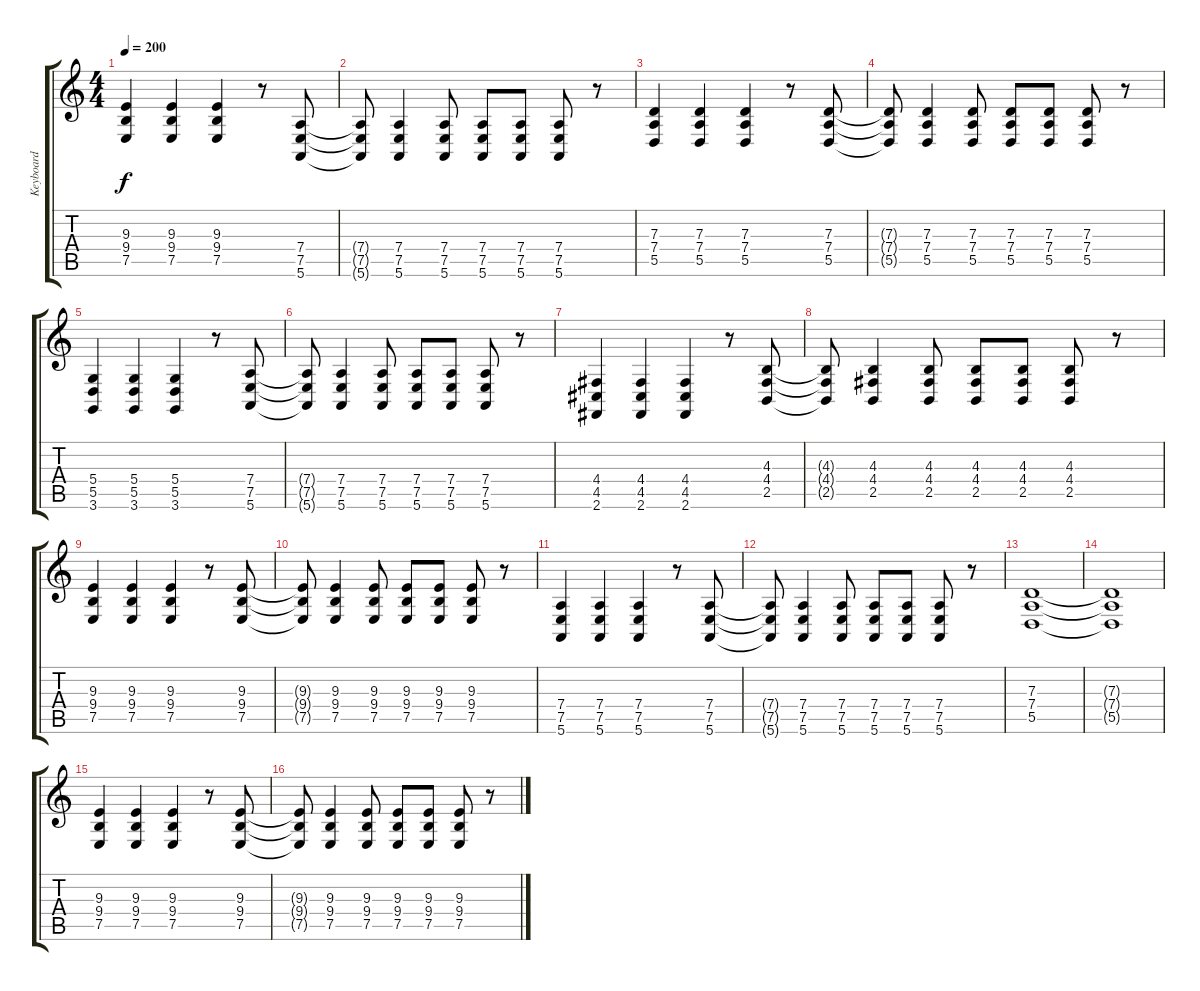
\track ("Keyboard" "Keyboard") {instrument acousticgrandpiano}
\staff {score tabs}
\tuning (E4 B3 G3 D3 A2 E2) {hide}
\ts (4 4)
\tempo 200
\clef g2
\ks c
(9.3 9.4 7.5).4{dy f} (9.3 9.4 7.5).4 (9.3 9.4 7.5).4 r.8 (7.4 7.5 5.6).8 |
(7.4{t} 7.5{t} 5.6{t}).8 (7.4 7.5 5.6).4 (7.4 7.5 5.6).8 (7.4 7.5 5.6).8 (7.4 7.5 5.6).8 (7.4 7.5 5.6).8 r.8 |
(7.3 7.4 5.5).4 (7.3 7.4 5.5).4 (7.3 7.4 5.5).4 r.8 (7.3 7.4 5.5).8 |
(7.3{t} 7.4{t} 5.5{t}).8 (7.3 7.4 5.5).4 (7.3 7.4 5.5).8 (7.3 7.4 5.5).8 (7.3 7.4 5.5).8 (7.3 7.4 5.5).8 r.8 |
(5.4 5.5 3.6).4 (5.4 5.5 3.6).4 (5.4 5.5 3.6).4 r.8 (7.4 7.5 5.6).8 |
(7.4{t} 7.5{t} 5.6{t}).8 (7.4 7.5 5.6).4 (7.4 7.5 5.6).8 (7.4 7.5 5.6).8 (7.4 7.5 5.6).8 (7.4 7.5 5.6).8 r.8 |
(4.4 4.5 2.6).4 (4.4 4.5 2.6).4 (4.4 4.5 2.6).4 r.8 (4.3 4.4 2.5).8 |
(4.3{t} 4.4{t} 2.5{t}).8 (4.3 4.4 2.5).4 (4.3 4.4 2.5).8 (4.3 4.4 2.5).8 (4.3 4.4 2.5).8 (4.3 4.4 2.5).8 r.8 |
(9.3 9.4 7.5).4 (9.3 9.4 7.5).4 (9.3 9.4 7.5).4 r.8 (9.3 9.4 7.5).8 |
(9.3{t} 9.4{t} 7.5{t}).8 (9.3 9.4 7.5).4 (9.3 9.4 7.5).8 (9.3 9.4 7.5).8 (9.3 9.4 7.5).8 (9.3 9.4 7.5).8 r.8 |
(7.4 7.5 5.6).4 (7.4 7.5 5.6).4 (7.4 7.5 5.6).4 r.8 (7.4 7.5 5.6).8 |
(7.4{t} 7.5{t} 5.6{t}).8 (7.4 7.5 5.6).4 (7.4 7.5 5.6).8 (7.4 7.5 5.6).8 (7.4 7.5 5.6).8 (7.4 7.5 5.6).8 r.8 |
(7.3 7.4 5.5).1 |
(7.3{t} 7.4{t} 5.5{t}).1 |
(9.3 9.4 7.5).4 (9.3 9.4 7.5).4 (9.3 9.4 7.5).4 r.8 (9.3 9.4 7.5).8 |
(9.3{t} 9.4{t} 7.5{t}).8 (9.3 9.4 7.5).4 (9.3 9.4 7.5).8 (9.3 9.4 7.5).8 (9.3 9.4 7.5).8 (9.3 9.4 7.5).8 r.8
